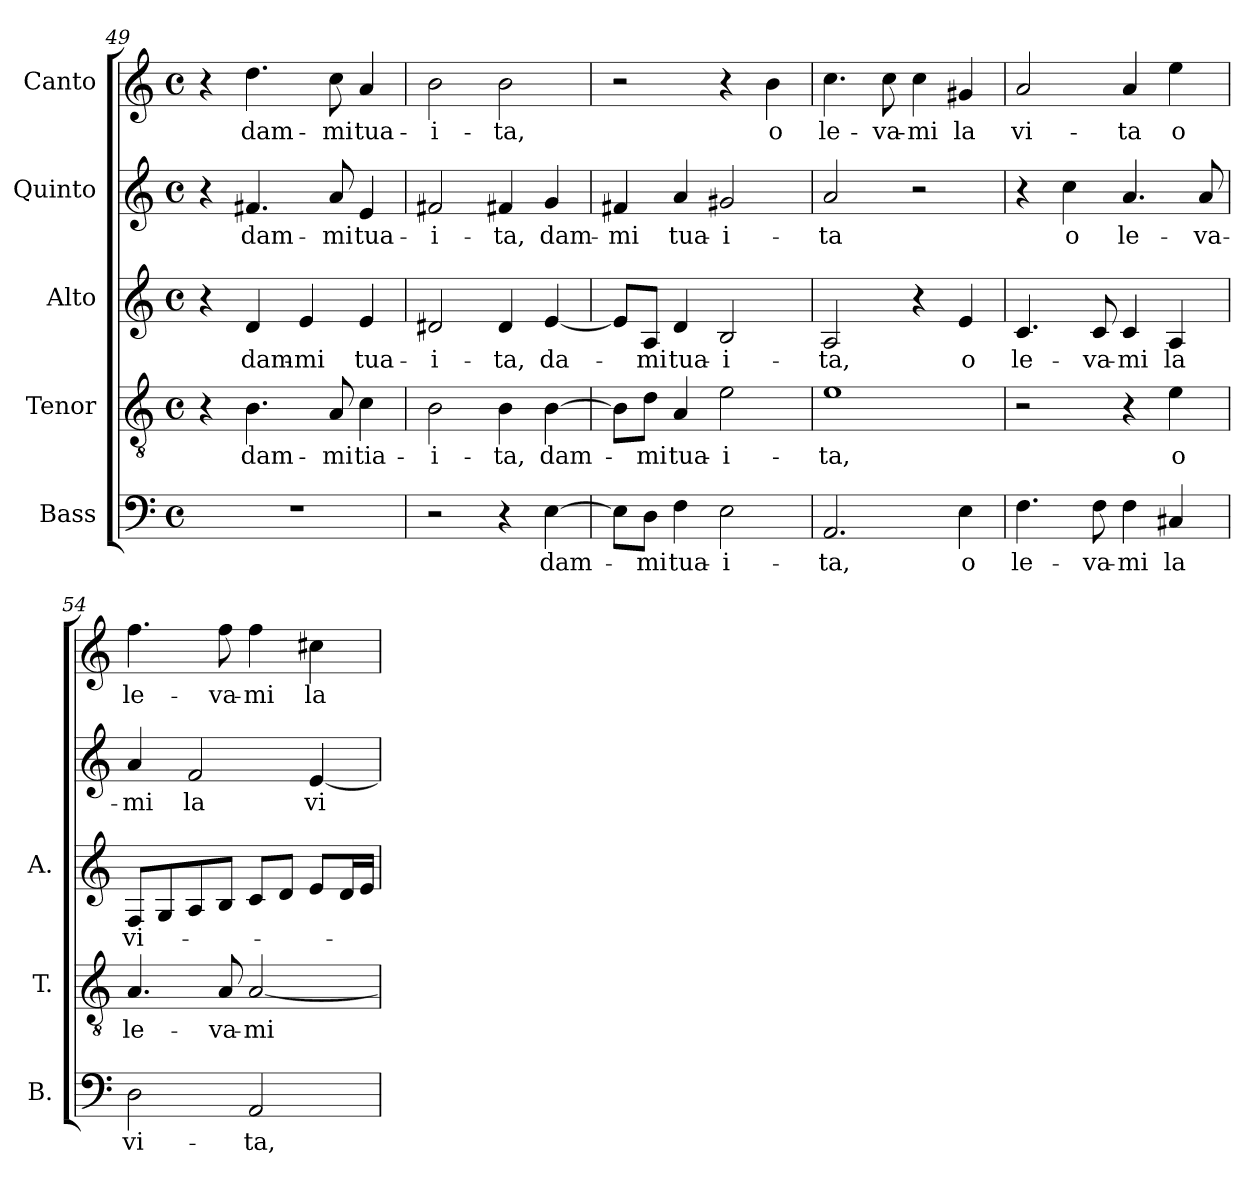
**kern	**text	**kern	**text	**kern	**text	**kern	**text	**kern	**text
*part5	*part5	*part4	*part4	*part3	*part3	*part2	*part2	*part1	*part1
*staff5	*staff5	*staff4	*staff4	*staff3	*staff3	*staff2	*staff2	*staff1	*staff1
*I"Bass	*	*I"Tenor	*	*I"Alto	*	*I"Quinto	*	*I"Canto	*
*I'B.	*	*I'T.	*	*I'A.	*	*	*	*	*
*clefF4	*	*clefGv2	*	*clefG2	*	*clefG2	*	*clefG2	*
*	*	*ITrd7c12	*	*	*	*	*	*	*
*k[]	*	*k[]	*	*k[]	*	*k[]	*	*k[]	*
*C:	*	*C:	*	*C:	*	*C:	*	*C:	*
*M4/4	*	*M4/4	*	*M4/4	*	*M4/4	*	*M4/4	*
*met(c)	*	*met(c)	*	*met(c)	*	*met(c)	*	*met(c)	*
=49	=49	=49	=49	=49	=49	=49	=49	=49	=49
1r	.	4r	.	4r	.	4r	.	4r	.
!	!	!	!LO:LY:b:color=#000000	!	!	!	!	!	!
!	!	!	!	!	!LO:LY:b:color=#000000	!	!	!	!
!	!	!	!	!	!	!	!LO:LY:b:color=#000000	!	!
!	!	!	!	!	!	!	!	!	!LO:LY:b:color=#000000
.	.	4.BBi\	dam-	4di/	dam-	4.f#Xi/	dam-	4.ddi\	dam-
!	!	!	!	!	!LO:LY:b:color=#000000	!	!	!	!
.	.	.	.	4ei/	-mi	.	.	.	.
!	!	!	!LO:LY:b:color=#000000	!	!	!	!	!	!
!	!	!	!	!	!	!	!LO:LY:b:color=#000000	!	!
!	!	!	!	!	!	!	!	!	!LO:LY:b:color=#000000
.	.	8AAi/	-mi	.	.	8ai/	-mi	8cci\	-mi
!	!	!	!LO:LY:b:color=#000000	!	!	!	!	!	!
!	!	!	!	!	!LO:LY:b:color=#000000	!	!	!	!
!	!	!	!	!	!	!	!LO:LY:b:color=#000000	!	!
!	!	!	!	!	!	!	!	!	!LO:LY:b:color=#000000
.	.	4Ci\	tia-	4ei/	tua-	4ei/	tua-	4ai/	tua-
!!LO:LB:g=z
=50	=50	=50	=50	=50	=50	=50	=50	=50	=50
!	!	!	!LO:LY:b:color=#000000	!	!	!	!	!	!
!	!	!	!	!	!LO:LY:b:color=#000000	!	!	!	!
!	!	!	!	!	!	!	!LO:LY:b:color=#000000	!	!
!	!	!	!	!	!	!	!	!	!LO:LY:b:color=#000000
2r	.	2BBi\	-i-	2d#Xi/	-i-	2f#Xi/	-i-	2bi\	-i-
!	!	!	!LO:LY:b:color=#000000	!	!	!	!	!	!
!	!	!	!	!	!LO:LY:b:color=#000000	!	!	!	!
!	!	!	!	!	!	!	!LO:LY:b:color=#000000	!	!
!	!	!	!	!	!	!	!	!	!LO:LY:b:color=#000000
4r	.	4BBi\	-ta,	4d#i/	-ta,	4f#Xi/	-ta,	2bi\	-ta,
!	!LO:LY:b:color=#000000	!	!	!	!	!	!	!	!
!	!	!	!LO:LY:b:color=#000000	!	!	!	!	!	!
!	!	!	!	!	!LO:LY:b:color=#000000	!	!	!	!
!	!	!	!	!	!	!	!LO:LY:b:color=#000000	!	!
[>4Ei\	dam-	[>4BBi\	dam-	[<4ei/	da-	4gi/	dam-	.	.
=51	=51	=51	=51	=51	=51	=51	=51	=51	=51
!	!	!	!	!	!	!	!LO:LY:b:color=#000000	!	!
8Ei\L]	.	8BBi\L]	.	8ei/L]	.	4f#i/	-mi	2r	.
!	!LO:LY:b:color=#000000	!	!	!	!	!	!	!	!
!	!	!	!LO:LY:b:color=#000000	!	!	!	!	!	!
!	!	!	!	!	!LO:LY:b:color=#000000	!	!	!	!
8Di\J	-mi	8Di\J	-mi	8Ai/J	-mi	.	.	.	.
!	!LO:LY:b:color=#000000	!	!	!	!	!	!	!	!
!	!	!	!LO:LY:b:color=#000000	!	!	!	!	!	!
!	!	!	!	!	!LO:LY:b:color=#000000	!	!	!	!
!	!	!	!	!	!	!	!LO:LY:b:color=#000000	!	!
4Fi\	tua-	4AAi/	tua-	4di/	tua-	4ai/	tua-	.	.
!	!LO:LY:b:color=#000000	!	!	!	!	!	!	!	!
!	!	!	!LO:LY:b:color=#000000	!	!	!	!	!	!
!	!	!	!	!	!LO:LY:b:color=#000000	!	!	!	!
!	!	!	!	!	!	!	!LO:LY:b:color=#000000	!	!
2Ei\	-i-	2Ei\	-i-	2Bi/	-i-	2g#Xi/	-i-	4r	.
!	!	!	!	!	!	!	!	!	!LO:LY:b:color=#000000
.	.	.	.	.	.	.	.	4bi\	o
=52	=52	=52	=52	=52	=52	=52	=52	=52	=52
!	!LO:LY:b:color=#000000	!	!	!	!	!	!	!	!
!	!	!	!LO:LY:b:color=#000000	!	!	!	!	!	!
!	!	!	!	!	!LO:LY:b:color=#000000	!	!	!	!
!	!	!	!	!	!	!	!LO:LY:b:color=#000000	!	!
!	!	!	!	!	!	!	!	!	!LO:LY:b:color=#000000
2.AAi/	-ta,	1Ei	-ta,	2Ai/	-ta,	2ai/	-ta	4.cci\	le-
!	!	!	!	!	!	!	!	!	!LO:LY:b:color=#000000
.	.	.	.	.	.	.	.	8cci\	-va-
!	!	!	!	!	!	!	!	!	!LO:LY:b:color=#000000
.	.	.	.	4r	.	2r	.	4cci\	-mi
!	!LO:LY:b:color=#000000	!	!	!	!	!	!	!	!
!	!	!	!	!	!LO:LY:b:color=#000000	!	!	!	!
!	!	!	!	!	!	!	!	!	!LO:LY:b:color=#000000
4Ei\	o	.	.	4ei/	o	.	.	4g#Xi/	la
=53	=53	=53	=53	=53	=53	=53	=53	=53	=53
!	!LO:LY:b:color=#000000	!	!	!	!	!	!	!	!
!	!	!	!	!	!LO:LY:b:color=#000000	!	!	!	!
!	!	!	!	!	!	!	!	!	!LO:LY:b:color=#000000
4.Fi\	le-	2r	.	4.ci/	le-	4r	.	2ai/	vi-
!	!	!	!	!	!	!	!LO:LY:b:color=#000000	!	!
.	.	.	.	.	.	4cci\	o	.	.
!	!LO:LY:b:color=#000000	!	!	!	!	!	!	!	!
!	!	!	!	!	!LO:LY:b:color=#000000	!	!	!	!
8Fi\	-va-	.	.	8ci/	-va-	.	.	.	.
!	!LO:LY:b:color=#000000	!	!	!	!	!	!	!	!
!	!	!	!	!	!LO:LY:b:color=#000000	!	!	!	!
!	!	!	!	!	!	!	!LO:LY:b:color=#000000	!	!
!	!	!	!	!	!	!	!	!	!LO:LY:b:color=#000000
4Fi\	-mi	4r	.	4ci/	-mi	4.ai/	le-	4ai/	-ta
!	!LO:LY:b:color=#000000	!	!	!	!	!	!	!	!
!	!	!	!LO:LY:b:color=#000000	!	!	!	!	!	!
!	!	!	!	!	!LO:LY:b:color=#000000	!	!	!	!
!	!	!	!	!	!	!	!	!	!LO:LY:b:color=#000000
4C#Xi/	la	4Ei\	o	4Ai/	la	.	.	4eei\	o
!	!	!	!	!	!	!	!LO:LY:b:color=#000000	!	!
.	.	.	.	.	.	8ai/	-va-	.	.
=54	=54	=54	=54	=54	=54	=54	=54	=54	=54
!	!LO:LY:b:color=#000000	!	!	!	!	!	!	!	!
!	!	!	!LO:LY:b:color=#000000	!	!	!	!	!	!
!	!	!	!	!	!LO:LY:b:color=#000000	!	!	!	!
!	!	!	!	!	!	!	!LO:LY:b:color=#000000	!	!
!	!	!	!	!	!	!	!	!	!LO:LY:b:color=#000000
2Di\	vi-	4.AAi/	le-	8Fi/L	vi-	4ai/	-mi	4.ffi\	le-
.	.	.	.	8Gi/	.	.	.	.	.
!	!	!	!	!	!	!	!LO:LY:b:color=#000000	!	!
.	.	.	.	8Ai/	.	2fi/	la	.	.
!	!	!	!LO:LY:b:color=#000000	!	!	!	!	!	!
!	!	!	!	!	!	!	!	!	!LO:LY:b:color=#000000
.	.	8AAi/	-va-	8Bi/J	.	.	.	8ffi\	-va-
!	!LO:LY:b:color=#000000	!	!	!	!	!	!	!	!
!	!	!	!LO:LY:b:color=#000000	!	!	!	!	!	!
!	!	!	!	!	!	!	!	!	!LO:LY:b:color=#000000
2AAi/	-ta,	[<2AAi/	-mi	8ci/L	.	.	.	4ffi\	-mi
.	.	.	.	8di/J	.	.	.	.	.
!	!	!	!	!	!	!	!LO:LY:b:color=#000000	!	!
!	!	!	!	!	!	!	!	!	!LO:LY:b:color=#000000
.	.	.	.	8ei/L	.	[<4ei/	vi-	4cc#Xi\	la
.	.	.	.	16di/L	.	.	.	.	.
.	.	.	.	16ei/JJ	.	.	.	.	.
=	=	=	=	=	=	=	=	=	=
*-	*-	*-	*-	*-	*-	*-	*-	*-	*-
